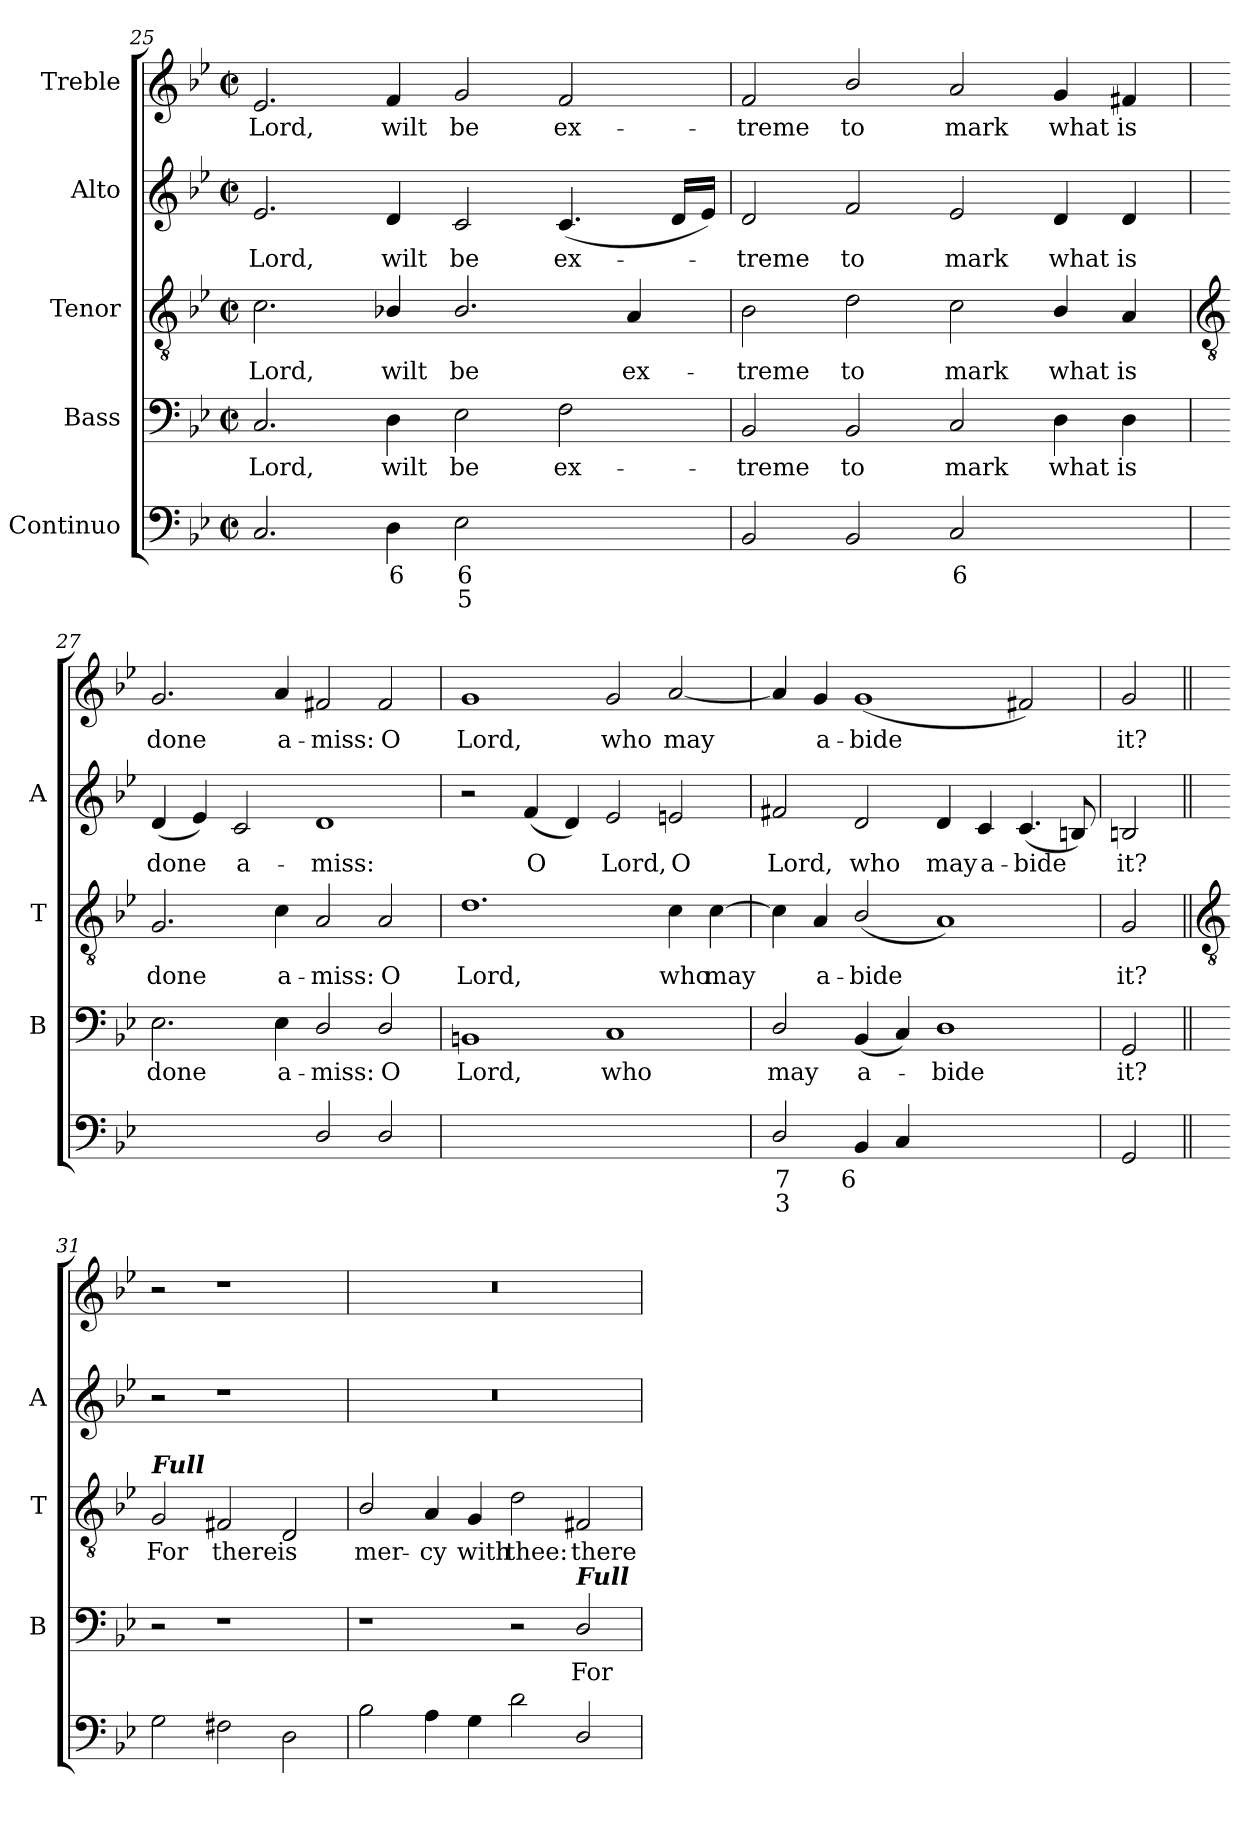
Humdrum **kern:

**kern	**text	**text	**text	**kern	**text	**kern	**text	**kern	**text	**kern	**text
*part5	*part5	*part5	*part5	*part4	*part4	*part3	*part3	*part2	*part2	*part1	*part1
*staff5	*staff5	*staff5	*staff5	*staff4	*staff4	*staff3	*staff3	*staff2	*staff2	*staff1	*staff1
*I"Continuo	*	*	*	*I"Bass	*	*I"Tenor	*	*I"Alto	*	*I"Treble	*
*	*	*	*	*I'B	*	*I'T	*	*I'A	*	*	*
*clefF4	*	*	*	*clefF4	*	*clefGv2	*	*clefG2	*	*clefG2	*
*k[b-e-]	*	*	*	*k[b-e-]	*	*k[b-e-]	*	*k[b-e-]	*	*k[b-e-]	*
*B-:	*	*	*	*B-:	*	*B-:	*	*B-:	*	*B-:	*
*M4/2	*	*	*	*M4/2	*	*M4/2	*	*M4/2	*	*M4/2	*
*met(c|)	*	*	*	*met(c|)	*	*met(c|)	*	*met(c|)	*	*met(c|)	*
=25	=25	=25	=25	=25	=25	=25	=25	=25	=25	=25	=25
!	!	!	!	!	!LO:LY:b	!	!LO:LY:b	!	!LO:LY:b	!	!LO:LY:b
2.C	.	.	.	2.C	Lord,	2.c	Lord,	2.e-	Lord,	2.e-	Lord,
!	!LO:LY:b	!	!	!	!LO:LY:b	!	!LO:LY:b	!	!LO:LY:b	!	!LO:LY:b
4D	6	.	.	4D	wilt	4B-X/	wilt	4d	wilt	4f	wilt
!	!LO:LY:b	!LO:LY:b	!	!	!LO:LY:b	!	!LO:LY:b	!	!LO:LY:b	!	!LO:LY:b
2E-	6	5	.	2E-	be	2.B-/	be	2c	be	2g	be
!	!LO:LY:b	!	!	!	!LO:LY:b	!	!	!	!LO:LY:b	!	!LO:LY:b
[4Fyy	4	.	.	2F	ex-	.	.	(<4.c	ex-	2f	ex-
!	!LO:LY:b	!	!	!	!	!	!LO:LY:b	!	!	!	!
4Fyy]	3	.	.	.	.	4A	ex-	.	.	.	.
.	.	.	.	.	.	.	.	16dLL	.	.	.
.	.	.	.	.	.	.	.	16e-JJ)	.	.	.
=26	=26	=26	=26	=26	=26	=26	=26	=26	=26	=26	=26
!	!	!	!	!	!LO:LY:b	!	!LO:LY:b	!	!LO:LY:b	!	!LO:LY:b
2BB-	.	.	.	2BB-	-treme	2B-	-treme	2d	treme	2f	-treme
!	!	!	!	!	!LO:LY:b	!	!LO:LY:b	!	!LO:LY:b	!	!LO:LY:b
2BB-	.	.	.	2BB-	to	2d	to	2f	to	2b-/	to
!	!LO:LY:b	!	!	!	!LO:LY:b	!	!LO:LY:b	!	!LO:LY:b	!	!LO:LY:b
2C	6	.	.	2C	mark	2c	mark	2e-	mark	2a	mark
!	!LO:LY:b	!LO:LY:b	!	!	!LO:LY:b	!	!LO:LY:b	!	!LO:LY:b	!	!LO:LY:b
[4Dyy	6	4	.	4D	what	4B-/	what	4d	what	4g	what
!	!LO:LY:b	!LO:LY:b	!	!	!LO:LY:b	!	!LO:LY:b	!	!LO:LY:b	!	!LO:LY:b
4Dyy]	5	3	.	4D	is	4A	is	4d	is	4f#X	is
!!LO:LB:g=z
=27	=27	=27	=27	=27	=27	=27	=27	=27	=27	=27	=27
*	*	*	*	*	*	*clefGv2	*	*	*	*	*
!	!LO:LY:b	!	!	!	!LO:LY:b	!	!LO:LY:b	!	!LO:LY:b	!	!LO:LY:b
[2E-yy	7	.	.	2.E-	done	2.G	done	(<4d	done	2.g	done
.	.	.	.	.	.	.	.	4e-)	.	.	.
!	!LO:LY:b	!	!	!	!	!	!	!	!LO:LY:b	!	!
2E-yy]	6	.	.	.	.	.	.	2c	a-	.	.
!	!	!	!	!	!LO:LY:b	!	!LO:LY:b	!	!	!	!LO:LY:b
.	.	.	.	4E-	a-	4c	a-	.	.	4a	a-
!	!	!	!	!	!LO:LY:b	!	!LO:LY:b	!	!LO:LY:b	!	!LO:LY:b
2D/	.	.	.	2D/	-miss:	2A	-miss:	1d	-miss:	2f#X	-miss:
!	!	!	!	!	!LO:LY:b	!	!LO:LY:b	!	!	!	!LO:LY:b
2D/	.	.	.	2D/	O	2A	O	.	.	2f#	O
=28	=28	=28	=28	=28	=28	=28	=28	=28	=28	=28	=28
!	!LO:LY:b	!	!	!	!LO:LY:b	!	!LO:LY:b	!	!	!	!LO:LY:b
[2BBnyy	6	.	.	1BBn	Lord,	1.d	Lord,	2r	.	1g	Lord,
!	!LO:LY:b	!LO:LY:b	!	!	!	!	!	!	!LO:LY:b	!	!
2BByy]	6	5	.	.	.	.	.	(<4f	O	.	.
.	.	.	.	.	.	.	.	4d)	.	.	.
!	!LO:LY:b	!LO:LY:b	!LO:LY:b	!	!LO:LY:b	!	!	!	!LO:LY:b	!	!LO:LY:b
[2Cyy	9	5	3	1C	who	.	.	2e-	Lord,	2g	who
!	!LO:LY:b	!LO:LY:b	!LO:LY:b	!	!	!	!LO:LY:b	!	!LO:LY:b	!	!LO:LY:b
2Cyy]	8	6	3	.	.	4c	who	2en	O	[2a	may
!	!	!	!	!	!	!	!LO:LY:b	!	!	!	!
.	.	.	.	.	.	[4c	may	.	.	.	.
=29	=29	=29	=29	=29	=29	=29	=29	=29	=29	=29	=29
!	!LO:LY:b	!LO:LY:b	!	!	!LO:LY:b	!	!	!	!LO:LY:b	!	!
2D/	7	3	.	2D/	may	4c]	.	2f#X	Lord,	4a]	.
!	!	!	!	!	!	!	!LO:LY:b	!	!	!	!LO:LY:b
.	.	.	.	.	.	4A	a-	.	.	4g	a-
!	!LO:LY:b	!	!	!	!LO:LY:b	!	!LO:LY:b	!	!LO:LY:b	!	!LO:LY:b
4BB-	6	.	.	(<4BB-	a-	(<2B-/	-bide	2d	who	(<1g	-bide
4C	.	.	.	4C)	.	.	.	.	.	.	.
!	!LO:LY:b	!	!	!	!LO:LY:b	!	!	!	!LO:LY:b	!	!
[2Dyy	4	.	.	1D	bide	1A)	.	4d	may	.	.
!	!	!	!	!	!	!	!	!	!LO:LY:b	!	!
.	.	.	.	.	.	.	.	4c	a-	.	.
!	!LO:LY:b	!LO:LY:b	!	!	!	!	!	!	!LO:LY:b	!	!
2Dyy]	3	7	.	.	.	.	.	(<4.c	-bide	2f#X)	.
.	.	.	.	.	.	.	.	8Bn)	.	.	.
=30	=30	=30	=30	=30	=30	=30	=30	=30	=30	=30	=30
!	!	!	!	!	!LO:LY:b	!	!LO:LY:b	!	!LO:LY:b	!	!LO:LY:b
2GG	.	.	.	2GG	it?	2G	it?	2Bn	it?	2g	it?
!!LO:LB:g=z
=31||	=31||	=31||	=31||	=31||	=31||	=31||	=31||	=31||	=31||	=31||	=31||
*	*	*	*	*	*	*clefGv2	*	*	*	*	*
!	!	!	!	!	!	!LO:TX:a:Bi:t=Full	!	!	!	!	!
!	!	!	!	!	!	!	!LO:LY:b	!	!	!	!
2G	.	.	.	2r	.	2G	For	2r	.	2r	.
!	!	!	!	!	!	!	!LO:LY:b	!	!	!	!
2F#X	.	.	.	1r	.	2F#X	there	1r	.	1r	.
!	!	!	!	!	!	!	!LO:LY:b	!	!	!	!
2D	.	.	.	.	.	2D	is	.	.	.	.
=32	=32	=32	=32	=32	=32	=32	=32	=32	=32	=32	=32
!	!	!	!	!	!	!	!LO:LY:b	!	!	!	!
2B-	.	.	.	1r	.	2B-/	mer-	0r	.	0r	.
!	!	!	!	!	!	!	!LO:LY:b	!	!	!	!
4A	.	.	.	.	.	4A	-cy	.	.	.	.
!	!	!	!	!	!	!	!LO:LY:b	!	!	!	!
4G	.	.	.	.	.	4G	with	.	.	.	.
!	!	!	!	!	!	!	!LO:LY:b	!	!	!	!
2d	.	.	.	2r	.	2d	thee:	.	.	.	.
!	!	!	!	!LO:TX:a:Bi:t=Full	!	!	!	!	!	!	!
!	!	!	!	!	!LO:LY:b	!	!LO:LY:b	!	!	!	!
2D/	.	.	.	2D/	For	2F#X	there-	.	.	.	.
=	=	=	=	=	=	=	=	=	=	=	=
*-	*-	*-	*-	*-	*-	*-	*-	*-	*-	*-	*-
